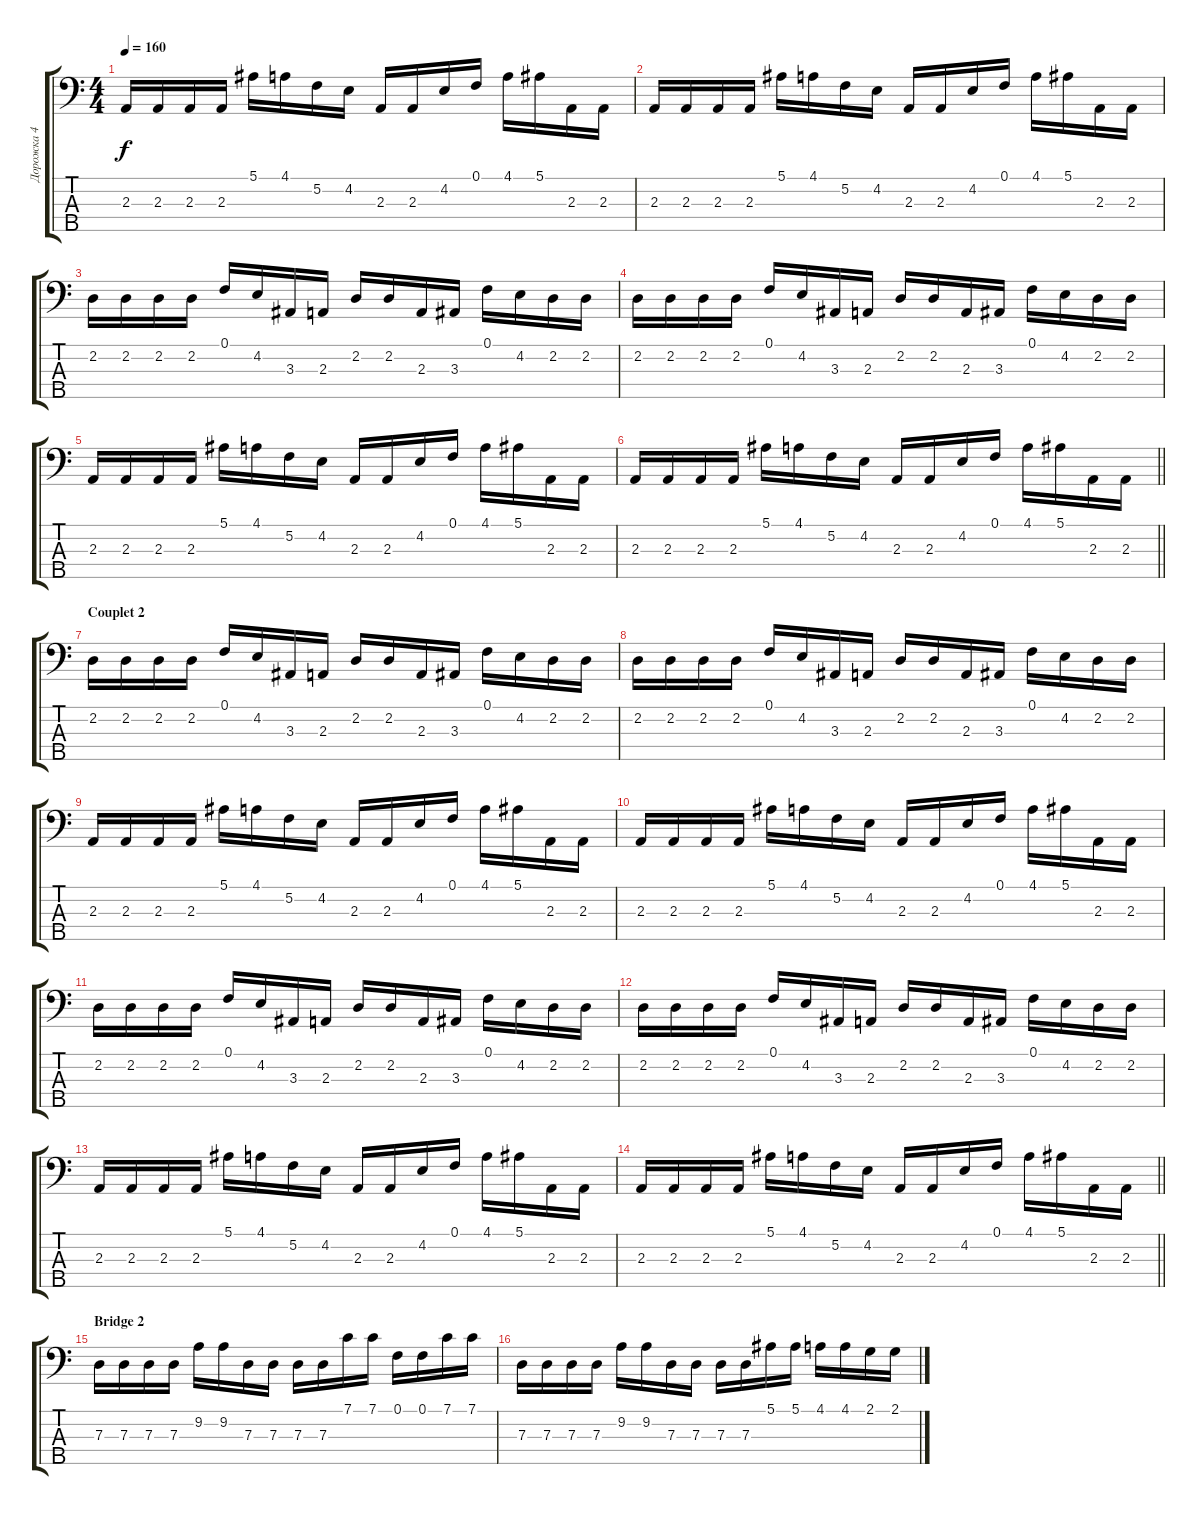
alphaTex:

\track ("Дорожка 4" "Дорожка 4") {instrument fretlessbass}
\staff {score tabs}
\tuning (F2 C2 G1 D1 A0) {hide}
\ts (4 4)
\tempo 160
\clef f4
\ks c
2.3.16{dy f} 2.3.16 2.3.16 2.3.16 5.1.16 4.1.16 5.2.16 4.2.16 2.3.16 2.3.16 4.2.16 0.1.16 4.1.16 5.1.16 2.3.16 2.3.16 |
2.3.16 2.3.16 2.3.16 2.3.16 5.1.16 4.1.16 5.2.16 4.2.16 2.3.16 2.3.16 4.2.16 0.1.16 4.1.16 5.1.16 2.3.16 2.3.16 |
2.2.16 2.2.16 2.2.16 2.2.16 0.1.16 4.2.16 3.3.16 2.3.16 2.2.16 2.2.16 2.3.16 3.3.16 0.1.16 4.2.16 2.2.16 2.2.16 |
2.2.16 2.2.16 2.2.16 2.2.16 0.1.16 4.2.16 3.3.16 2.3.16 2.2.16 2.2.16 2.3.16 3.3.16 0.1.16 4.2.16 2.2.16 2.2.16 |
2.3.16 2.3.16 2.3.16 2.3.16 5.1.16 4.1.16 5.2.16 4.2.16 2.3.16 2.3.16 4.2.16 0.1.16 4.1.16 5.1.16 2.3.16 2.3.16 |
\barLineRight lightlight
2.3.16 2.3.16 2.3.16 2.3.16 5.1.16 4.1.16 5.2.16 4.2.16 2.3.16 2.3.16 4.2.16 0.1.16 4.1.16 5.1.16 2.3.16 2.3.16 |
\section ("" "Couplet 2")
2.2.16 2.2.16 2.2.16 2.2.16 0.1.16 4.2.16 3.3.16 2.3.16 2.2.16 2.2.16 2.3.16 3.3.16 0.1.16 4.2.16 2.2.16 2.2.16 |
2.2.16 2.2.16 2.2.16 2.2.16 0.1.16 4.2.16 3.3.16 2.3.16 2.2.16 2.2.16 2.3.16 3.3.16 0.1.16 4.2.16 2.2.16 2.2.16 |
2.3.16 2.3.16 2.3.16 2.3.16 5.1.16 4.1.16 5.2.16 4.2.16 2.3.16 2.3.16 4.2.16 0.1.16 4.1.16 5.1.16 2.3.16 2.3.16 |
2.3.16 2.3.16 2.3.16 2.3.16 5.1.16 4.1.16 5.2.16 4.2.16 2.3.16 2.3.16 4.2.16 0.1.16 4.1.16 5.1.16 2.3.16 2.3.16 |
2.2.16 2.2.16 2.2.16 2.2.16 0.1.16 4.2.16 3.3.16 2.3.16 2.2.16 2.2.16 2.3.16 3.3.16 0.1.16 4.2.16 2.2.16 2.2.16 |
2.2.16 2.2.16 2.2.16 2.2.16 0.1.16 4.2.16 3.3.16 2.3.16 2.2.16 2.2.16 2.3.16 3.3.16 0.1.16 4.2.16 2.2.16 2.2.16 |
2.3.16 2.3.16 2.3.16 2.3.16 5.1.16 4.1.16 5.2.16 4.2.16 2.3.16 2.3.16 4.2.16 0.1.16 4.1.16 5.1.16 2.3.16 2.3.16 |
\barLineRight lightlight
2.3.16 2.3.16 2.3.16 2.3.16 5.1.16 4.1.16 5.2.16 4.2.16 2.3.16 2.3.16 4.2.16 0.1.16 4.1.16 5.1.16 2.3.16 2.3.16 |
\section ("" "Bridge 2")
7.3.16 7.3.16 7.3.16 7.3.16 9.2.16 9.2.16 7.3.16 7.3.16 7.3.16 7.3.16 7.1.16 7.1.16 0.1.16 0.1.16 7.1.16 7.1.16 |
7.3.16 7.3.16 7.3.16 7.3.16 9.2.16 9.2.16 7.3.16 7.3.16 7.3.16 7.3.16 5.1.16 5.1.16 4.1.16 4.1.16 2.1.16 2.1.16
